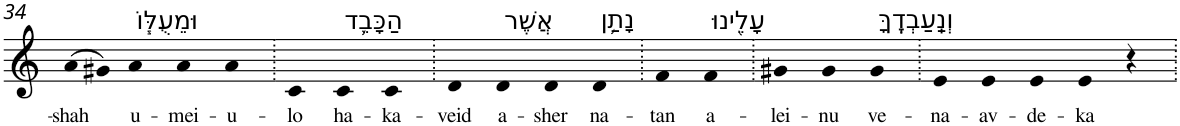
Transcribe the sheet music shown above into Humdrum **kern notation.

**kern	**text
*part1	*part1
*staff1	*staff1
*I"Piano	*
*I'Pno	*
!!LO:PB:g=z
*clefG2	*
*k[]	*
=34	=34
!	!LO:LY:b
(>8a	-shah
8g#X)	.
!LO:TX:a:t=וּמֵעֻלּ֧וֹ	!
!	!LO:LY:b
4a	u-
!	!LO:LY:b
4a	-mei-
!	!LO:LY:b
4a	-u-
=35.	=35.
!	!LO:LY:b
4c	-lo
!LO:TX:a:t=הַכָּבֵ֛ד	!
!	!LO:LY:b
4c	ha-
!	!LO:LY:b
4c	-ka-
=36.	=36.
!	!LO:LY:b
4d	-veid
!LO:TX:a:t=אֲשֶׁר	!
!	!LO:LY:b
4d	a-
!	!LO:LY:b
4d	-sher
!LO:TX:a:t=נָתַ֥ן	!
!	!LO:LY:b
4d	na-
=37.	=37.
!	!LO:LY:b
4f	-tan
!LO:TX:a:t=עָלֵ֖ינוּ	!
!	!LO:LY:b
4f	a-
=38.	=38.
!	!LO:LY:b
4g#X	-lei-
!	!LO:LY:b
4g#	-nu
!LO:TX:a:t=וְנַֽעַבְדֶֽךָּ	!
!	!LO:LY:b
4g#	ve-
=39.	=39.
!	!LO:LY:b
4e	-na-
!	!LO:LY:b
4e	-av-
!	!LO:LY:b
4e	-de-
!	!LO:LY:b
4e	-ka
4r	.
=.	=.
*-	*-
